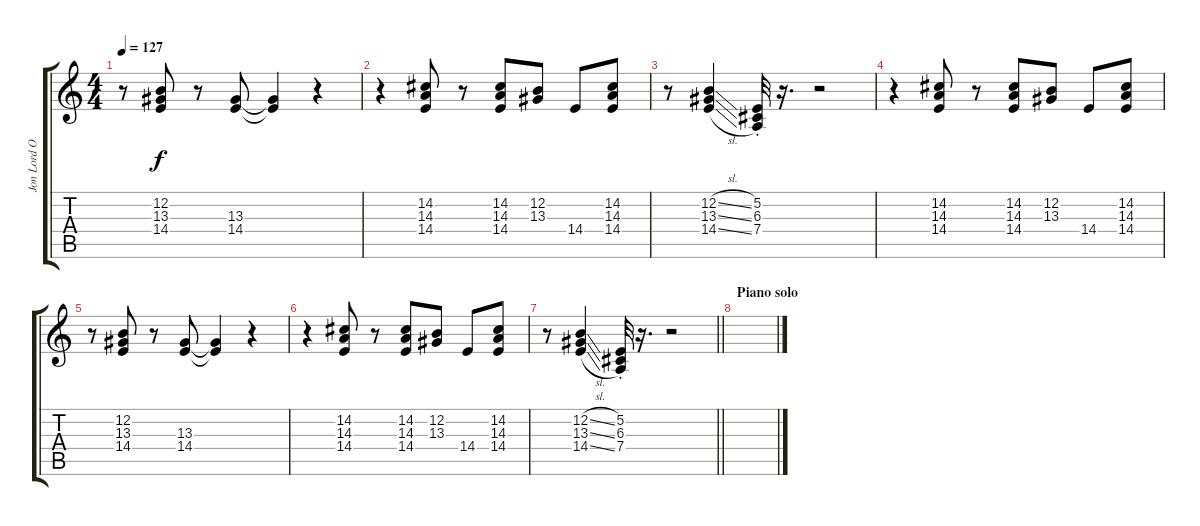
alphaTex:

\track ("Jon Lord Organ" "Jon Lord O") {instrument electricpiano1}
\staff {score tabs}
\tuning (E4 B3 G3 D3 A2 E2) {hide}
\ts (4 4)
\tempo 127
\clef g2
\ks c
r.8{dy f} (12.2 13.3 14.4).8 r.8 (13.3 14.4).8 (13.3{t} 14.4{t}).4 r.4 |
r.4 (14.2 14.3 14.4).8 r.8 (14.2 14.3 14.4).8 (12.2 13.3).8 14.4.8 (14.2 14.3 14.4).8 |
r.8 (12.2{sl} 13.3{sl} 14.4{sl}).4 (5.2{st} 6.3{st} 7.4{st}).32 r.16{d} r.2 |
r.4 (14.2 14.3 14.4).8 r.8 (14.2 14.3 14.4).8 (12.2 13.3).8 14.4.8 (14.2 14.3 14.4).8 |
r.8 (12.2 13.3 14.4).8 r.8 (13.3 14.4).8 (13.3{t} 14.4{t}).4 r.4 |
r.4 (14.2 14.3 14.4).8 r.8 (14.2 14.3 14.4).8 (12.2 13.3).8 14.4.8 (14.2 14.3 14.4).8 |
\barLineRight lightlight
r.8 (12.2{sl} 13.3{sl} 14.4{sl}).4 (5.2{st} 6.3{st} 7.4{st}).32 r.16{d} r.2 |
\section ("" "Piano solo")
